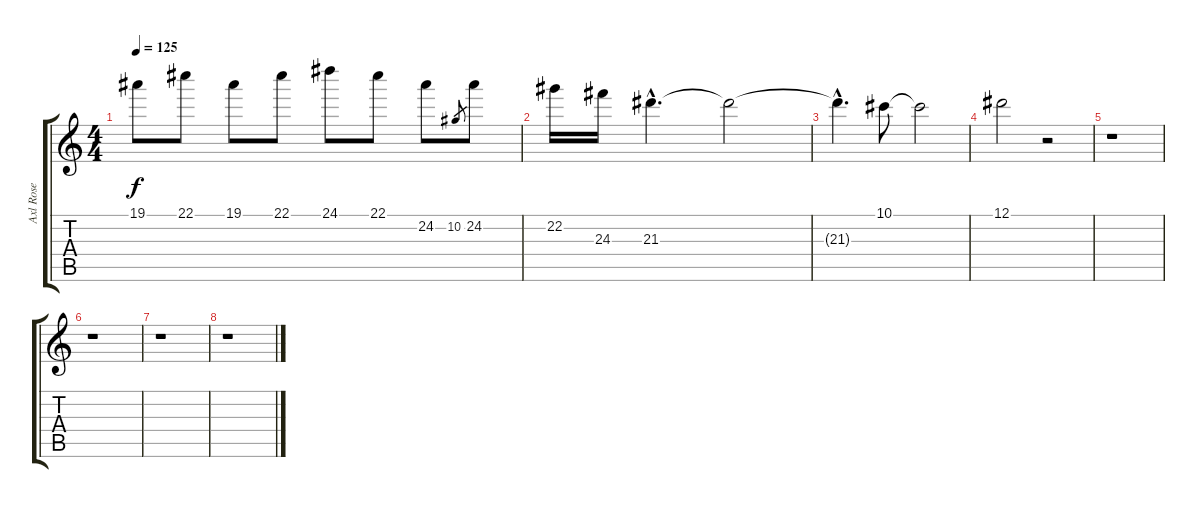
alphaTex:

\track ("Axl Rose" "Axl Rose") {instrument distortionguitar}
\staff {score tabs}
\tuning (Eb4 Bb3 Gb3 Db3 Ab2 Eb2) {hide}
\ts (4 4)
\tempo 125
\clef g2
\ks c
19.1.8{dy f} 22.1.8 19.1.8 22.1.8 24.1.8 22.1.8 24.2.8 10.2.8{gr} 24.2.8 |
22.2.16 24.3.16 21.3{hac}.4{d} 21.3{t}.2 |
21.3{hac t}.4{d} 10.1.8 10.1{t}.2 |
12.1.2 r.2 |
r.1 |
r.1 |
r.1 |
r.1
